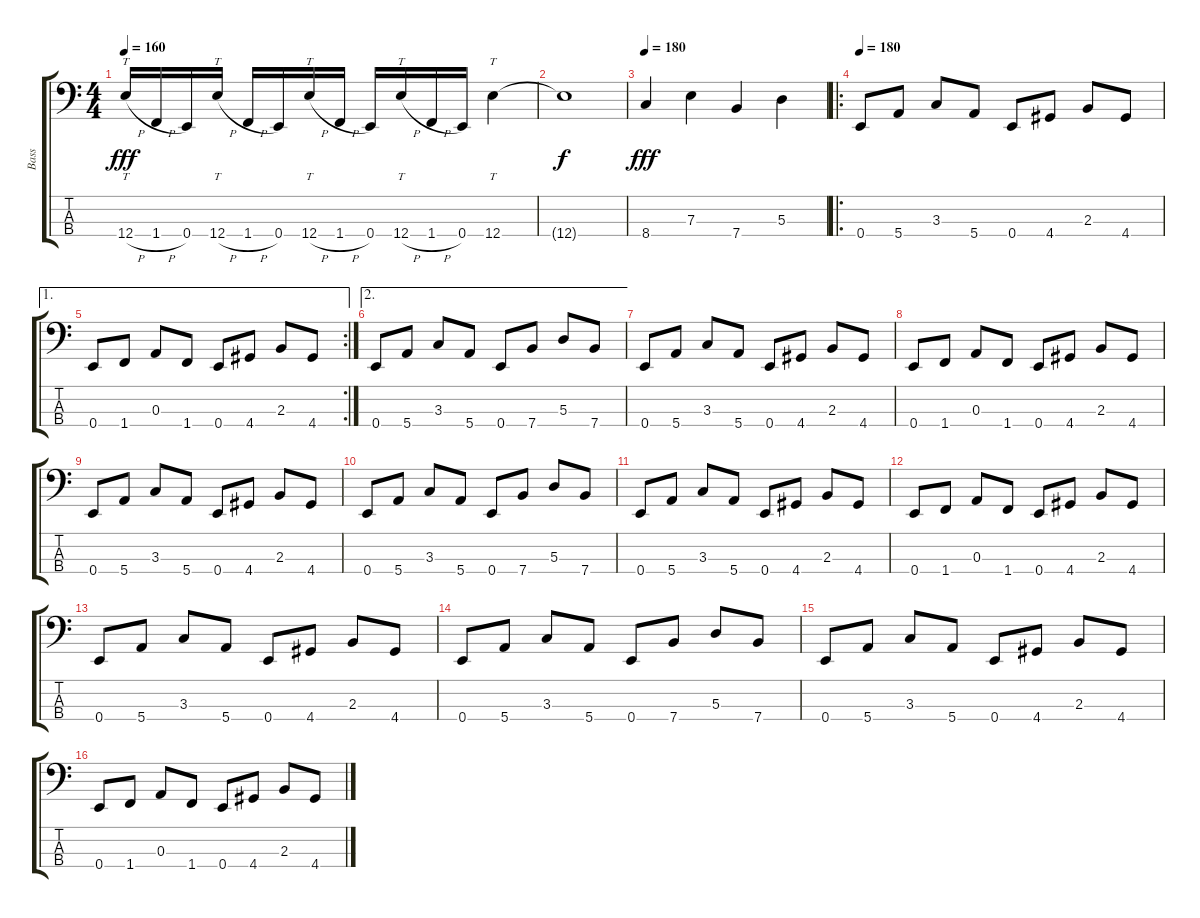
\track ("Bass" "Bass") {instrument electricbasspick}
\staff {score tabs}
\tuning (G2 D2 A1 E1) {hide}
\ts (4 4)
\tempo 160
\clef f4
\ks c
12.4{h}.16{tt dy fff} 1.4{h}.16 0.4.16 12.4{h}.16{tt} 1.4{h}.16 0.4.16 12.4{h}.16{tt} 1.4{h}.16 0.4.16 12.4{h}.16{tt} 1.4{h}.16 0.4.16 12.4.4{tt} |
12.4{t}.1{dy f} |
\tempo 180
8.4.4{dy fff} 7.3.4 7.4.4 5.3.4 |
\ro
\tempo 180
0.4.8 5.4.8 3.3.8 5.4.8 0.4.8 4.4.8 2.3.8 4.4.8 |
\ae 1
\rc 2
0.4.8 1.4.8 0.3.8 1.4.8 0.4.8 4.4.8 2.3.8 4.4.8 |
\ae 2
0.4.8 5.4.8 3.3.8 5.4.8 0.4.8 7.4.8 5.3.8 7.4.8 |
0.4.8 5.4.8 3.3.8 5.4.8 0.4.8 4.4.8 2.3.8 4.4.8 |
0.4.8 1.4.8 0.3.8 1.4.8 0.4.8 4.4.8 2.3.8 4.4.8 |
0.4.8 5.4.8 3.3.8 5.4.8 0.4.8 4.4.8 2.3.8 4.4.8 |
0.4.8 5.4.8 3.3.8 5.4.8 0.4.8 7.4.8 5.3.8 7.4.8 |
0.4.8 5.4.8 3.3.8 5.4.8 0.4.8 4.4.8 2.3.8 4.4.8 |
0.4.8 1.4.8 0.3.8 1.4.8 0.4.8 4.4.8 2.3.8 4.4.8 |
0.4.8 5.4.8 3.3.8 5.4.8 0.4.8 4.4.8 2.3.8 4.4.8 |
0.4.8 5.4.8 3.3.8 5.4.8 0.4.8 7.4.8 5.3.8 7.4.8 |
0.4.8 5.4.8 3.3.8 5.4.8 0.4.8 4.4.8 2.3.8 4.4.8 |
0.4.8 1.4.8 0.3.8 1.4.8 0.4.8 4.4.8 2.3.8 4.4.8
